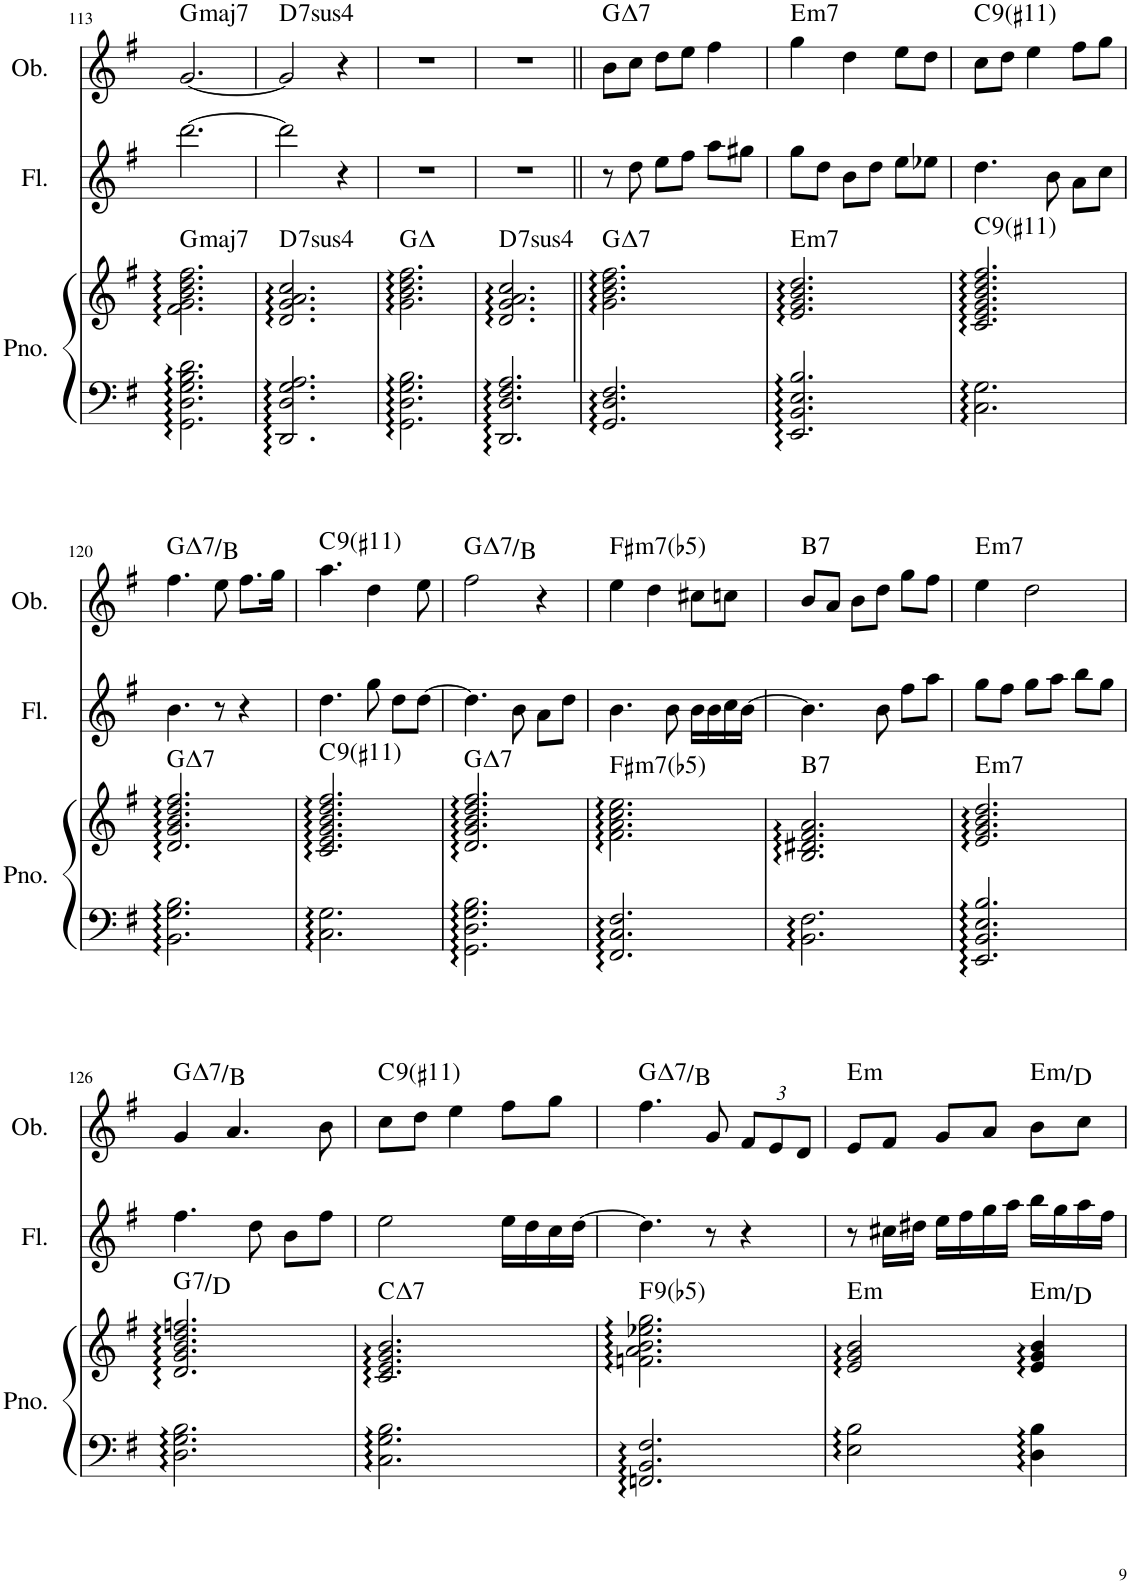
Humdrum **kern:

**kern	**kern	**harte	**kern	**kern	**harte
*part3	*part3	*part3	*part2	*part1	*part1
*staff4	*staff3	*	*staff2	*staff1	*
*I"Piano	*	*	*I"Flute	*I"Oboe	*
*I'Pno.	*	*	*I'Fl.	*I'Ob.	*
!!LO:PB:g=z
*clefF4	*clefG2	*	*clefG2	*clefG2	*
*k[f#]	*k[f#]	*	*k[f#]	*k[f#]	*
*M3/4	*M3/4	*	*M3/4	*M3/4	*
=113	=113	=113	=113	=113	=113
!	!	!LO:H:kt=maj7	!	!	!LO:H:kt=maj7
2.GG\ 2.D\ 2.G\ 2.B\ 2.d\	2.f#\ 2.g\ 2.b\ 2.dd\ 2.ff#\	G:maj7	[2.ddd\	[2.g/	G:maj7
=114	=114	=114	=114	=114	=114
!	!	!LO:H:kt=74	!	!	!LO:H:kt=74
2.DD/ 2.D/ 2.G/ 2.A/	2.d/ 2.g/ 2.a/ 2.cc/	D:sus4(7)	2ddd\]	2g/]	D:sus4(7)
.	.	.	4r	4r	.
=115	=115	=115	=115	=115	=115
2.GG\ 2.D\ 2.G\ 2.B\	2.g\ 2.b\ 2.dd\ 2.ff#\	G:maj	2.r	2.r	.
=116	=116	=116	=116	=116	=116
!	!	!LO:H:kt=74	!	!	!
2.DD/ 2.D/ 2.F#/ 2.A/	2.d/ 2.g/ 2.a/ 2.cc/	D:sus4(7)	2.r	2.r	.
=117||	=117||	=117||	=117||	=117||	=117||
!	!	!LO:H:kt=7	!	!	!LO:H:kt=7
2.GG/ 2.D/ 2.F#/	2.g\ 2.b\ 2.dd\ 2.ff#\	G:maj7	8r	8b\L	G:maj7
.	.	.	8dd\	8cc\J	.
.	.	.	8ee\L	8dd\L	.
.	.	.	8ff#\J	8ee\J	.
.	.	.	8aa\L	4ff#\	.
.	.	.	8gg#X\J	.	.
=118	=118	=118	=118	=118	=118
!	!	!LO:H:kt=m7	!	!	!LO:H:kt=m7
2.EE/ 2.BB/ 2.E/ 2.B/	2.e/ 2.g/ 2.b/ 2.dd/	E:min7	8gg\L	4gg\	E:min7
.	.	.	8dd\J	.	.
.	.	.	8b\L	4dd\	.
.	.	.	8dd\J	.	.
.	.	.	8ee\L	8ee\L	.
.	.	.	8ee-X\J	8dd\J	.
=119	=119	=119	=119	=119	=119
!	!	!LO:H:kt=9	!	!	!LO:H:kt=9
2.C\ 2.G\	2.c/ 2.e/ 2.g/ 2.b/ 2.dd/ 2.ff#/	C:9(#11)	4.dd\	8cc\L	C:9(#11)
.	.	.	.	8dd\J	.
.	.	.	.	4ee\	.
.	.	.	8b\	.	.
.	.	.	8a\L	8ff#\L	.
.	.	.	8cc\J	8gg\J	.
!!LO:LB:g=z
=120	=120	=120	=120	=120	=120
!	!	!LO:H:kt=7	!	!	!LO:H:kt=7
2.BB\ 2.G\ 2.B\	2.d/ 2.g/ 2.b/ 2.dd/ 2.ff#/	G:maj7	4.b\	4.ff#\	G:maj7/3
.	.	.	8r	8ee\	.
.	.	.	4r	8.ff#\L	.
.	.	.	.	16gg\Jk	.
=121	=121	=121	=121	=121	=121
!	!	!LO:H:kt=9	!	!	!LO:H:kt=9
2.C\ 2.G\	2.c/ 2.e/ 2.g/ 2.b/ 2.dd/ 2.ff#/	C:9(#11)	4.dd\	4.aa\	C:9(#11)
.	.	.	8gg\	4dd\	.
.	.	.	8dd\L	.	.
.	.	.	[8dd\J	8ee\	.
=122	=122	=122	=122	=122	=122
!	!	!LO:H:kt=7	!	!	!LO:H:kt=7
2.GG\ 2.D\ 2.G\ 2.B\	2.d/ 2.g/ 2.b/ 2.dd/ 2.ff#/	G:maj7	4.dd\]	2ff#\	G:maj7/3
.	.	.	8b\	.	.
.	.	.	8a\L	4r	.
.	.	.	8dd\J	.	.
=123	=123	=123	=123	=123	=123
!	!	!LO:H:kt=m7(b5)	!	!	!LO:H:kt=m7(b5)
2.FF#/ 2.C/ 2.F#/	2.f#\ 2.a\ 2.cc\ 2.ee\	F#:hdim7	4.b\	4ee\	F#:hdim7
.	.	.	.	4dd\	.
.	.	.	8b\	.	.
.	.	.	16b\LL	8cc#X\L	.
.	.	.	16b\	.	.
.	.	.	16cc\	8ccn\J	.
.	.	.	[16b\JJ	.	.
=124	=124	=124	=124	=124	=124
!	!	!LO:H:kt=7	!	!	!LO:H:kt=7
2.BB\ 2.F#\	2.B/ 2.d#X/ 2.f#/ 2.a/	B:7	4.b\]	8b/L	B:7
.	.	.	.	8a/J	.
.	.	.	.	8b\L	.
.	.	.	8b\	8dd\J	.
.	.	.	8ff#\L	8gg\L	.
.	.	.	8aa\J	8ff#\J	.
=125	=125	=125	=125	=125	=125
!	!	!LO:H:kt=m7	!	!	!LO:H:kt=m7
2.EE/ 2.BB/ 2.E/ 2.B/	2.e/ 2.g/ 2.b/ 2.dd/	E:min7	8gg\L	4ee\	E:min7
.	.	.	8ff#\J	.	.
.	.	.	8gg\L	2dd\	.
.	.	.	8aa\J	.	.
.	.	.	8bb\L	.	.
.	.	.	8gg\J	.	.
!!LO:LB:g=z
=126	=126	=126	=126	=126	=126
!	!	!LO:H:kt=7	!	!	!LO:H:kt=7
2.D\ 2.G\ 2.B\	2.d/ 2.g/ 2.b/ 2.dd/ 2.ffn/	G:7/5	4.ff#\	4g/	G:maj7/3
.	.	.	.	4.a/	.
.	.	.	8dd\	.	.
.	.	.	8b\L	.	.
.	.	.	8ff#\J	8b\	.
=127	=127	=127	=127	=127	=127
!	!	!LO:H:kt=7	!	!	!LO:H:kt=9
2.C\ 2.G\ 2.B\	2.c/ 2.e/ 2.g/ 2.b/	C:maj7	2ee\	8cc\L	C:9(#11)
.	.	.	.	8dd\J	.
.	.	.	.	4ee\	.
.	.	.	16ee\LL	8ff#\L	.
.	.	.	16dd\	.	.
.	.	.	16cc\	8gg\J	.
.	.	.	[16dd\JJ	.	.
=128	=128	=128	=128	=128	=128
!	!	!LO:H:kt=9	!	!	!LO:H:kt=7
2.FFn/ 2.BB/ 2.F#/	2.fn\ 2.a\ 2.b\ 2.ee-X\ 2.gg\	F:(3,b5,b7,9)	4.dd\]	4.ff#\	G:maj7/3
.	.	.	8r	8g/	.
*	*	*	*	*Xbrackettup	*
.	.	.	4r	12f#/L	.
.	.	.	.	12e/	.
.	.	.	.	12d/J	.
=129	=129	=129	=129	=129	=129
!	!	!LO:H:kt=m	!	!	!LO:H:kt=m
2E\ 2B\	2e/ 2g/ 2b/	E:min	8r	8e/L	E:min
.	.	.	16cc#X\LL	8f#/J	.
.	.	.	16dd#X\JJ	.	.
.	.	.	16ee\LL	8g/L	.
.	.	.	16ff#\	.	.
.	.	.	16gg\	8a/J	.
.	.	.	16aa\JJ	.	.
!	!	!LO:H:kt=m	!	!	!LO:H:kt=m
4D\ 4B\	4e/ 4g/ 4b/	E:min/b7	16bb\LL	8b\L	E:min/b7
.	.	.	16gg\	.	.
.	.	.	16aa\	8cc\J	.
.	.	.	16ff#\JJ	.	.
=	=	=	=	=	=
*-	*-	*-	*-	*-	*-
